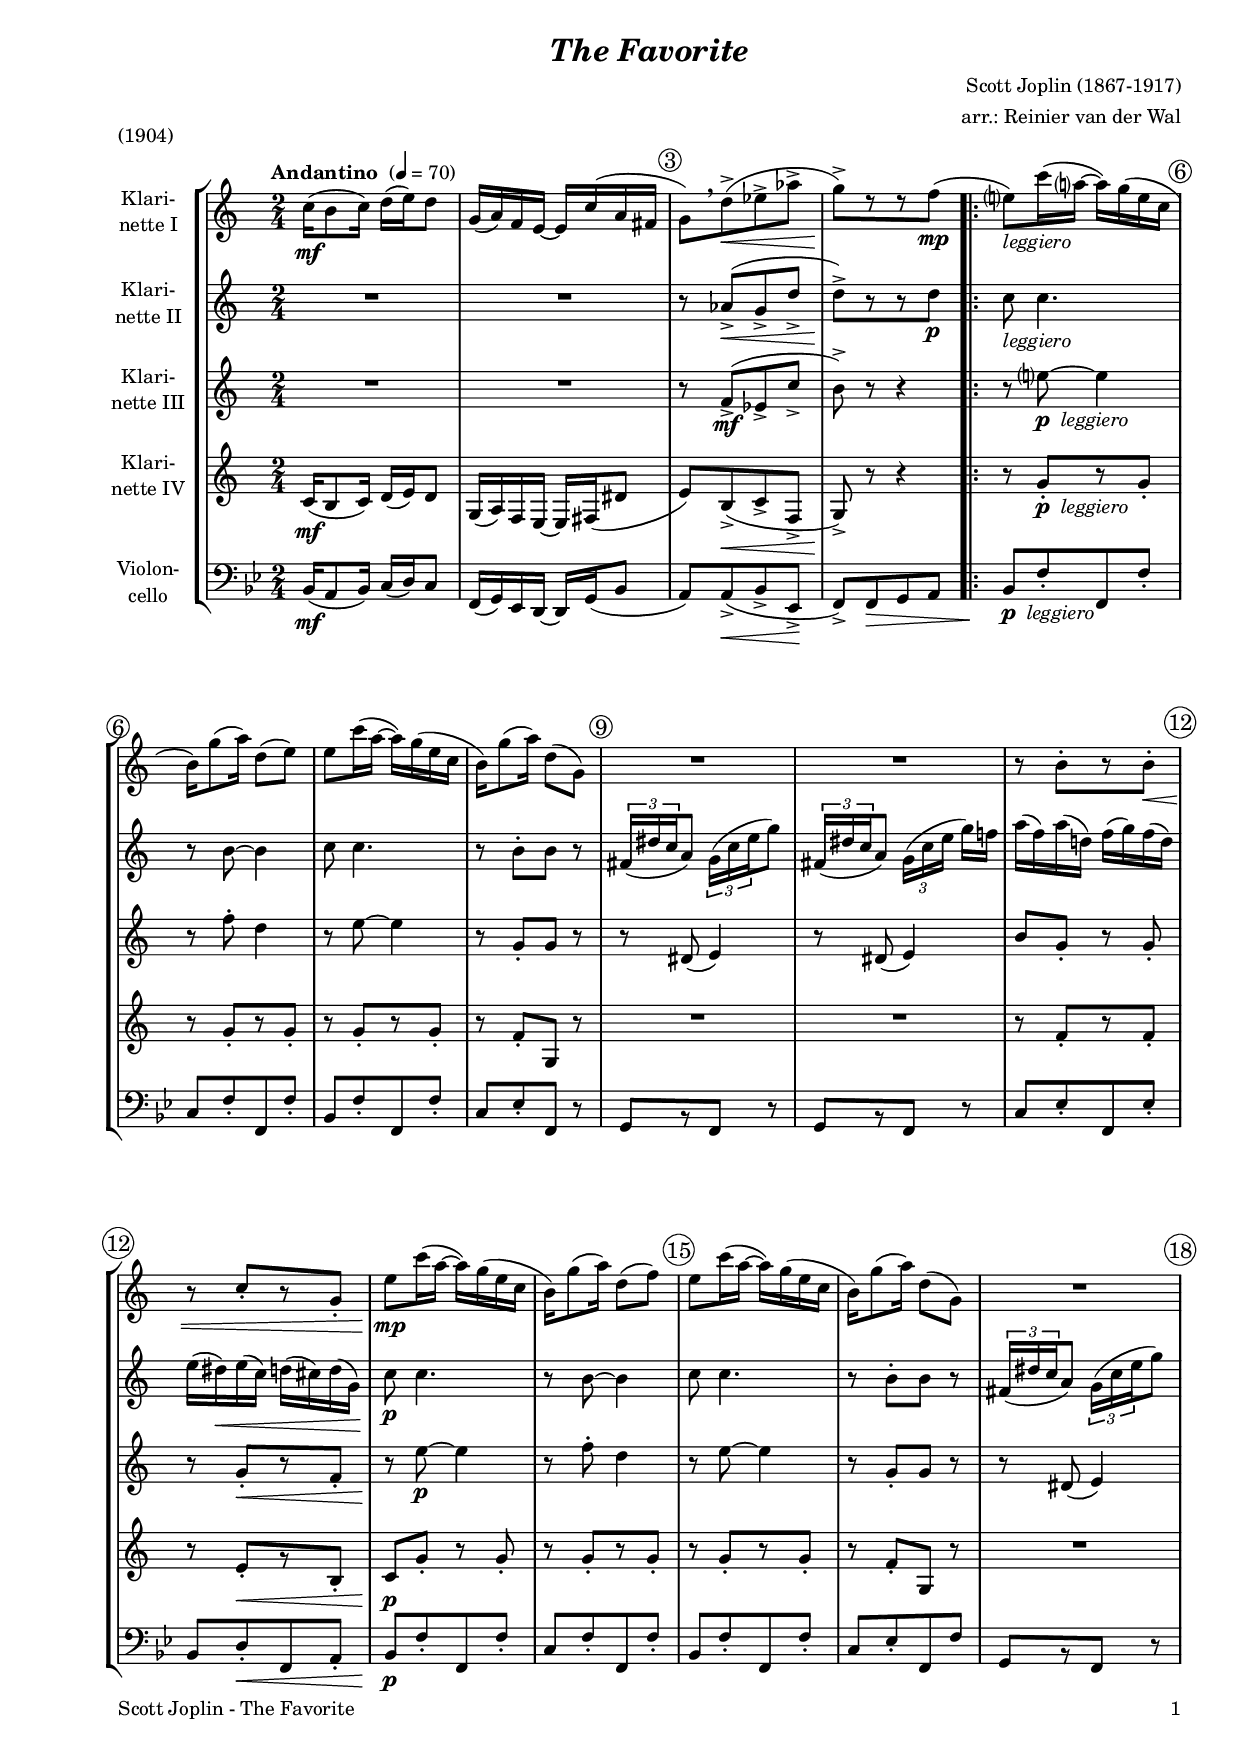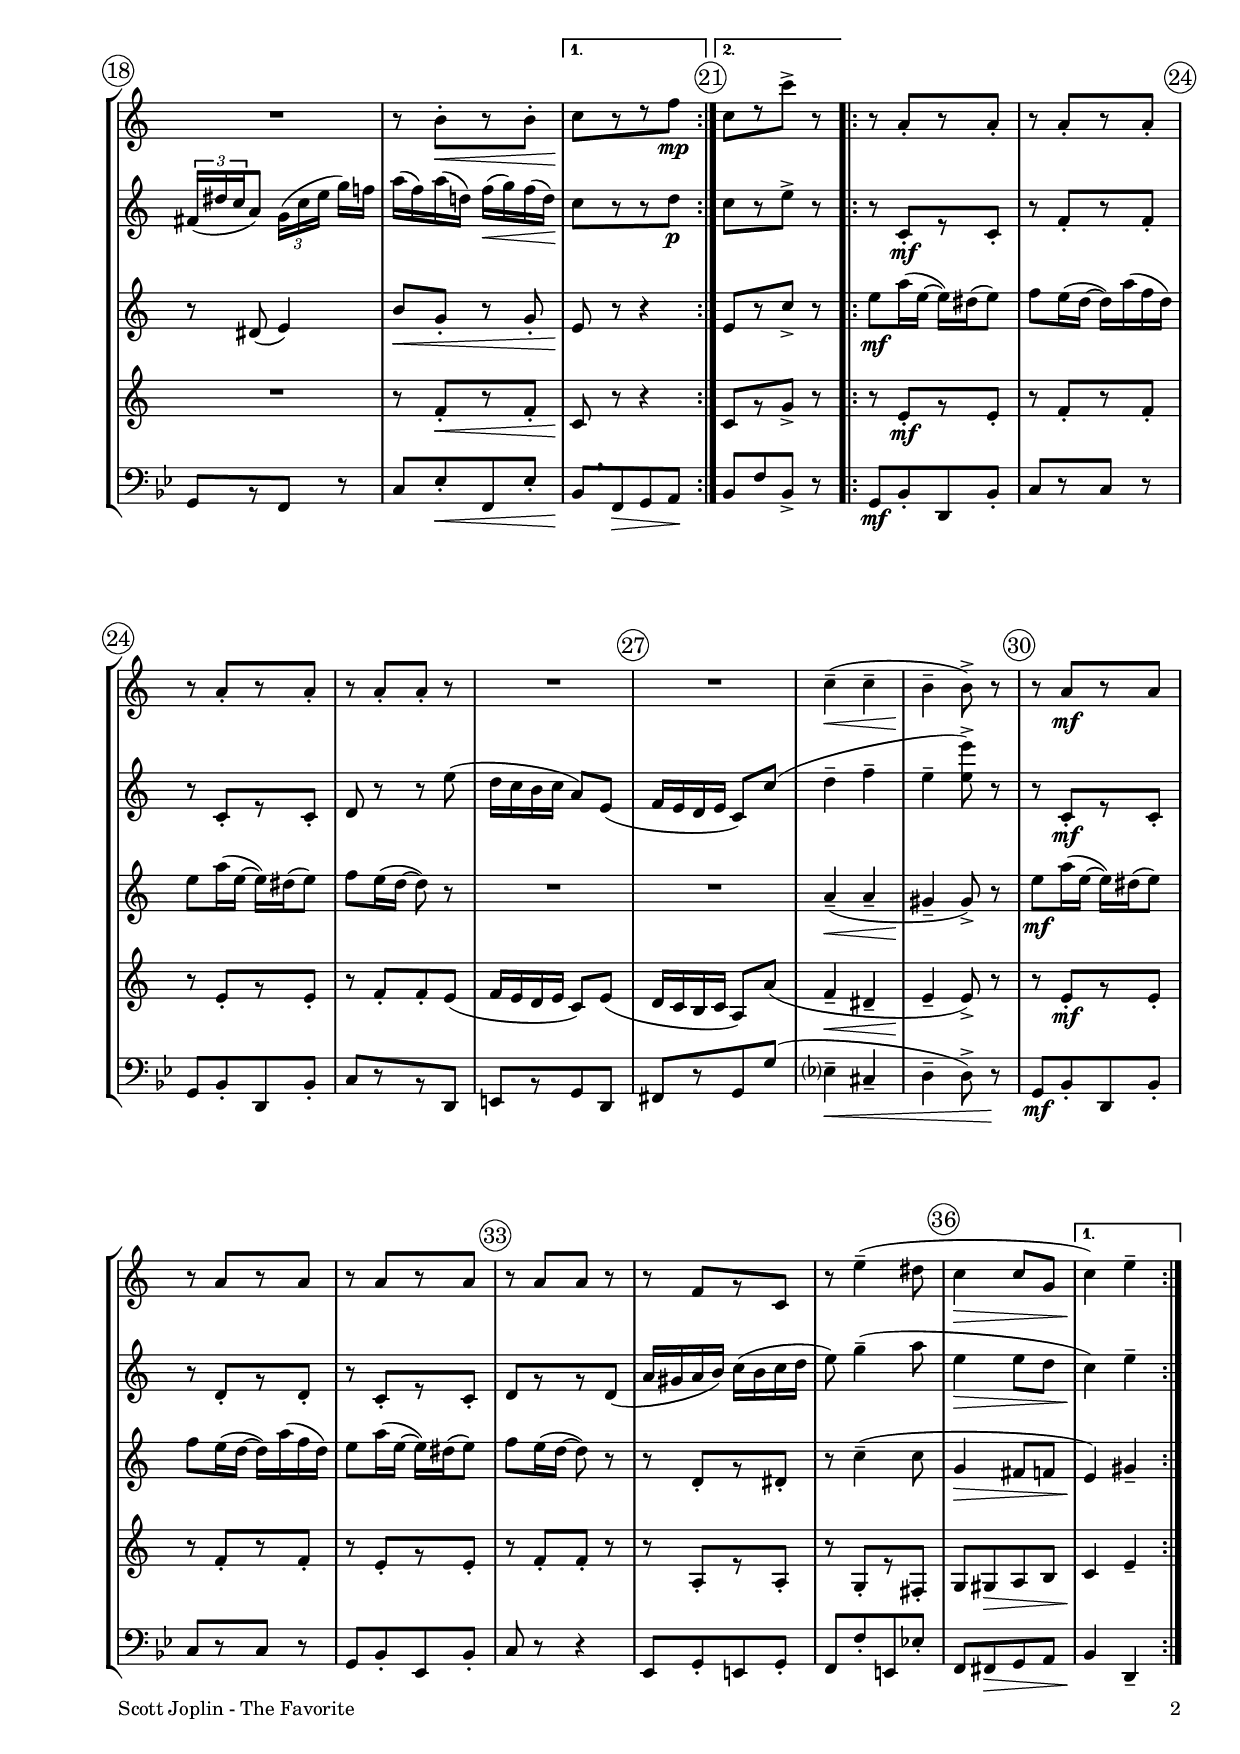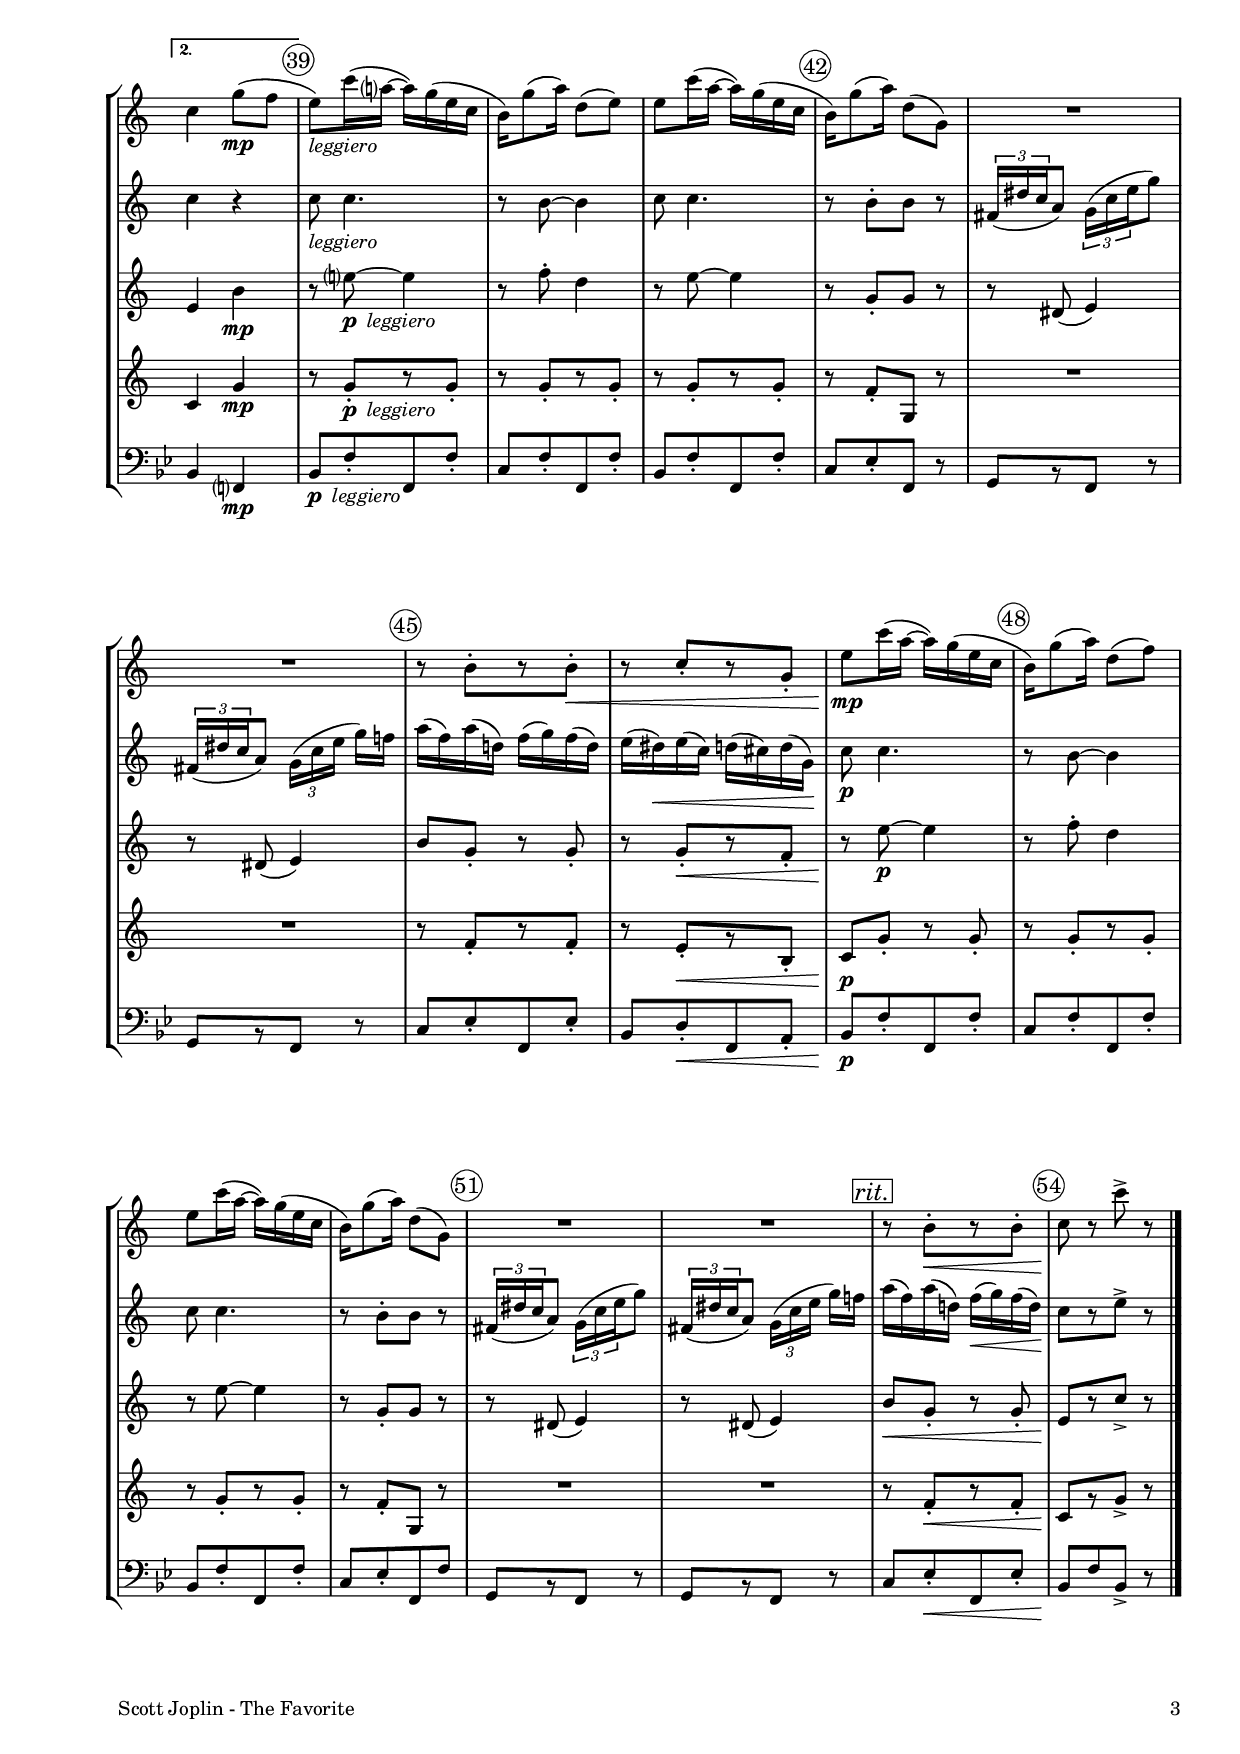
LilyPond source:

\version "2.18.2"
\include "deutsch.ly"
  
#(set-global-staff-size 17)

\header {
  title       = \markup \italic "The Favorite"
  composer    = "Scott Joplin (1867-1917)"
  arranger    = "arr.: Reinier van der Wal"
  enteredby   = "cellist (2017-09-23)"
  piece       = "(1904)"
}

voiceconsts = {
  \key c \major
  \time 2/4
  \clef "treble"
  %\numericTimeSignature
  \compressFullBarRests
  % Print a bar number every third measure
  \override Score.BarNumber.break-visibility = ##(#t #t #t)
  \set Score.barNumberVisibility = #(every-nth-bar-number-visible 3)
  % Draw a circle round the following bar number(s)
  \override Score.BarNumber.stencil
    = #(make-stencil-circler 0.1 0.25 ly:text-interface::print)
  % Increase the size of the bar number by 25%
  \override Score.BarNumber.font-size = #1.25
  % Center-align bar numbers
  \override Score.BarNumber.self-alignment-X = #CENTER
  \tempo "Andantino " 4=70
}

mifl = "flute"
micl = "clarinet"
miba = "cello"

legg = \markup \italic "leggiero"
pleg = \markup { \dynamic p \italic " leggiero" }
rit  = \mark \markup \box \italic "rit."

va = \relative c'' {
  \voiceconsts

  c16(\mf h8 c16) d( e) d8
  g,16( a) f e~ e c'( a fis
  g8)[ \breathe d'(->\< es-> as]->
  g)[->\! r r f](\mp
  \repeat volta 2 {
    e?)_\legg c'16( a?~ a) g( e c

    h) g'8( a16) d,8( e)
    e c'16( a~ a) g( e c
    h) g'8( a16) d,8( g,)
    R2*2
    r8 h[-. r h]-.\<
    r c[-. r g]-.
    e'\!\mp c'16( a~ a) g( e c

    h) g'8( a16) d,8( f)
    e c'16( a~ a) g( e c
    h) g'8( a16) d,8( g,)
    R2*2
    r8 h[-.\< r h]-.
  }
  \alternative {
    { c[\! r r f]\mp }
    { c[ r c']-> r }
  }  

  \repeat volta 2 {
    r a,[-. r a]-.
    r a[-. r a]-.
    r a[-. r a]-.
    r a[-. a]-. r
    R2*2
    c4(--\< c--
    h--\! h8)-> r
    r a[\mf r a]
    r a[ r a]
    r a[ r a]

    r a[ a] r
    r f[ r c]
    r e'4(-- dis8
    c4\> c8 g
  }
  \alternative {
    { c4)\! e-- }
    { c g'8(\mp f }
  }  
  e)_\legg c'16( a?~ a) g( e c

  h) g'8( a16) d,8( e)
  e c'16( a~ a) g( e c
  h) g'8( a16) d,8( g,)
  R2*2
  r8 h[-. r h]-.\<
  r c[-. r g]-.
  e'\!\mp c'16( a~ a) g( e c
  
  h) g'8( a16) d,8( f)
  e c'16( a~ a) g( e c
  h) g'8( a16) d,8( g,)
  R2*2 \rit
  r8 h[-.\< r h]-.
  c\!r c'-> r \bar "|."
}

vb = \relative c'' {
  \voiceconsts

  R2*2
  r8 as([->\< g-> d']->
  d)[->\!  r r d]\p
  \repeat volta 2 {
    c_\legg c4.
    r8 h~ h4
    c8 c4.
    r8 h[-. h] r

    \tuplet 3/2 8 { fis16( dis' c } a8) \tuplet 3/2 8 { g16( c e } g8)
    \tuplet 3/2 8 { fis,16( dis' c } a8) \tuplet 3/2 8 { g16( c e } g)[ f!]
    a( f) a( d,!) f( g) f( d)
    e( dis)\< e( c) d( cis) d( g,)\!
    c8\p c4.

    r8 h~ h4
    c8 c4.
    r8 h[-. h] r
    \tuplet 3/2 8 { fis16( dis' c } a8) \tuplet 3/2 8 { g16( c e } g8)
    \tuplet 3/2 8 { fis,16( dis' c } a8) \tuplet 3/2 8 { g16( c e } g)[ f!]
    a( f) a( d,!) f(\< g) f( d)
  }
  \alternative {
    { c8[\! r r d]\p }
    { c[ r e]-> r }
  }  

  \repeat volta 2 {
    r c,[-.\mf r c]-.
    r f[-. r f]-.
    r c[-. r c]-.
    d r r e'(
    d16 c h c a8) e(

    f16 e d e c8) c'(
    d4-- f--
    e-- <e e'>8)-> r
    r c,[-.\mf r c]-.
    r d[-. r d]-.
    r c[-. r c]-.
    d[ r r d](
    a'16 gis a h) c( h c d

    e8) g4(-- a8
    e4\> e8 d
  }
  \alternative {
    { c4)\! e-- }
    { c r }
  }
  
  c8_\legg c4.
  r8 h~ h4
  c8 c4.
  r8 h[-. h] r
  
  \tuplet 3/2 8 { fis16( dis' c } a8) \tuplet 3/2 8 { g16( c e } g8)
  \tuplet 3/2 8 { fis,16( dis' c } a8) \tuplet 3/2 8 { g16( c e } g)[ f!]
  a( f) a( d,!) f( g) f( d)
  e( dis)\< e( c) d( cis) d( g,)\!
  c8\p c4.
  
  r8 h~ h4
  c8 c4.
  r8 h[-. h] r
  \tuplet 3/2 8 { fis16( dis' c } a8) \tuplet 3/2 8 { g16( c e } g8)
  \tuplet 3/2 8 { fis,16( dis' c } a8) \tuplet 3/2 8 { g16( c e } g)[ f!] \rit
  a( f) a( d,!) f(\< g) f( d)
  c8[\! r e]-> r \bar "|."
}

vc = \relative c' {
  \voiceconsts

  R2*2
  r8 f([->\mf es-> c']->
  h)-> r r4
  \repeat volta 2 {
    r8 e?~_\pleg e4
    r8 f-. d4
    r8 e~ e4
    r8 g,[-. g] r
    r dis( e4)
    r8 dis( e4)

    h'8 g-. r g-.
    r g[-.\< r f]-.
    r\! e'~\p e4
    r8 f-. d4
    r8 e~ e4
    r8 g,[-. g] r
    r dis( e4)
    r8 dis( e4)
    h'8\< g-. r g-.
  }
  \alternative {
    { e\! r r4 }
    { e8[ r c']-> r }
  }  

  \repeat volta 2 {
    e\mf a16( e~ e) dis( e8)
    f e16( d~ d) a'( f d)
    e8 a16( e~ e) dis( e8)
    f e16( d~ d8) r
    R2*2
    a4(--\< a--

    gis--\! gis8)-> r
    e'\mf a16( e~ e) dis( e8)
    f e16( d~ d) a'( f d)
    e8 a16( e~ e) dis( e8)
    f e16( d~ d8) r
    r d,[-. r dis]-.
    r c'4(-- c8

    g4\> fis8 f
  }
  \alternative {
    { e4)\! gis-- }
    { e h'\mp }
  }  
   r8 e?~_\pleg e4
  r8 f-. d4
  r8 e~ e4
  r8 g,[-. g] r
  r dis( e4)
  r8 dis( e4)

  h'8 g-. r g-.
  r g[-.\< r f]-.
  r\! e'~\p e4
  r8 f-. d4
  r8 e~ e4
  r8 g,[-. g] r
  r dis( e4)
  r8 dis( e4) \rit
  h'8\< g-. r g-.
  e[\! r c']-> r \bar "|."
}

vd = \relative c' {
  \voiceconsts

  c16(\mf h8 c16) d( e) d8
  g,16( a) f e~ e fis( dis'8
  e)[ h(->\< c-> f,]->
  g)->\! r r4
  \repeat volta 2 {
    r8 g'[-._\pleg r g]-.
    r g[-. r g]-.
    
    r g[-. r g]-.
    r f[-. g,] r
    R2*2
    r8 f'[-. r f]-.
    r e[-.\< r h]-.
    c\!\p g'-. r g-.
    r g[-. r g]-.
    r g[-. r g]-.
    r f[-. g,] r
    
    R2*2
    r8 f'[-.\< r f]-.
  }
  \alternative {
    { c\! r r4 }
    { c8[ r g']-> r }
  }  

  \repeat volta 2 {
    r e[-.\mf r e]-.
    r f[-. r f]-.
    r e[-. r e]-.
    r f[-. f-. e](
    f16 e d e c8) e(

    d16 c h c a8) a'(
    f4--\< dis--
    e--\! e8)-> r
    r e[-.\mf r e]-.
    r f[-. r f]-.
    r e[-. r e]-.
    r f[-. f]-. r
    r a,[-. r a]-.
    r g[-. r fis]-.

    g[ gis\> a h]
  }
  \alternative {
    { c4\! e-- }
    { c g'\mp }
  }  
  r8 g[-._\pleg r g]-.
  r g[-. r g]-.
    
  r g[-. r g]-.
  r f[-. g,] r
  R2*2
  r8 f'[-. r f]-.
  r e[-.\< r h]-.
  c\!\p g'-. r g-.
  r g[-. r g]-.
  r g[-. r g]-.
  r f[-. g,] r
  
  R2*2 \rit
  r8 f'[-.\< r f]-.
  c[\! r g']-> r \bar "|."
}

ve = \relative c {
  \voiceconsts
  \clef "bass"

  c16(\mf h8 c16) d( e) d8
  g,16( a) f e~ e a( c8
  h)[ h(->\< c-> f,]->\!
  g)[-> g\> a h]
  \repeat volta 2 {
    c[\!_\pleg g'-. g, g']-.

    d[ g-. g, g']-.
    c,[ g'-. g, g']-.
    d[ f-. g,] r
    a[ r g] r
    a[ r g] r
    d'[ f-. g, f']-.
    c[ e-.\< g, h]-.
    c[\!\p g'-. g, g']-.
    d[ g-. g, g']-.

    c,[ g'-. g, g']-.
    d[ f-. g, g']
    a,[ r g] r
    a[ r g] r
    d'[ f-.\< g, f']-.
  }
  \alternative {
    { c[\! \breathe g\> a h]\! }
    { c[ g' c,]-> r }
  }  

  \repeat volta 2 {
    a[\mf c-. e, c']-.

    d[ r d] r
    a[ c-. e, c']-.
    d[ r r e,]
    fis[ r a e]
    gis[ r a a'](
    f?4--\< dis--
    e-- e8)-> r\!
    a,[\mf c-. e, c']-.

    d[ r d] r
    a[ c-. f, c']-.
    d r r4
    f,8[ a-. fis a]-.
    g[ g'-. fis, f'!]-.
    g,[ gis\> a h]
  }
  \alternative {
    { c4\! e,-- }
    { c' g?\mp }
  }  
  c8[_\pleg g'-. g, g']-.

  d[ g-. g, g']-.
  c,[ g'-. g, g']-.
  d[ f-. g,] r
  a[ r g] r
  a[ r g] r
  d'[ f-. g, f']-.
  c[ e-.\< g, h]-.
  c[\!\p g'-. g, g']-.
  d[ g-. g, g']-.
  
  c,[ g'-. g, g']-.
  d[ f-. g, g']
  a,[ r g] r
  a[ r g] r \rit
  d'[ f-.\< g, f']-.
  c[\! g' c,]-> r \bar "|."
}


music = \new StaffGroup <<
      \new Staff {
	\set Staff.midiInstrument = \micl
	\set Staff.instrumentName = \markup \center-column { "Klari-" "nette I" }
	\transpose c c { \va }
      }

      \new Staff {
	\set Staff.midiInstrument = \micl
	\set Staff.instrumentName = \markup \center-column { "Klari-" "nette II" }
	\transpose c c { \vb }
      }

      \new Staff {
	\set Staff.midiInstrument = \micl
	\set Staff.instrumentName = \markup \center-column { "Klari-" "nette III" }
	\transpose c c { \vc }
      }

      \new Staff {
	\set Staff.midiInstrument = \micl
	\set Staff.instrumentName = \markup \center-column { "Klari-" "nette IV" }
	\transpose c c { \vd }
      }

      \new Staff {
	\set Staff.midiInstrument = \miba
	\set Staff.instrumentName = \markup \center-column { "Violon-" "cello" }
	\transpose c b, { \ve }
      }
>>

\book {
  \paper {
    left-margin = 2\cm
    print-page-number = ##t
    print-first-page-number = ##t
    oddHeaderMarkup = \markup \null
    evenHeaderMarkup = \markup \null
    oddFooterMarkup = \markup {
      \fill-line {
        \on-the-fly #print-page-number-check-first
        "Scott Joplin - The Favorite" \fromproperty #'page:page-number-string
      }
    }
    evenFooterMarkup = \oddFooterMarkup
  } \score {
    \music
    \layout {}
  }

  \score {
    \unfoldRepeats \music

    \midi {
      \context {
        \Score
      }
    }
  }
}
